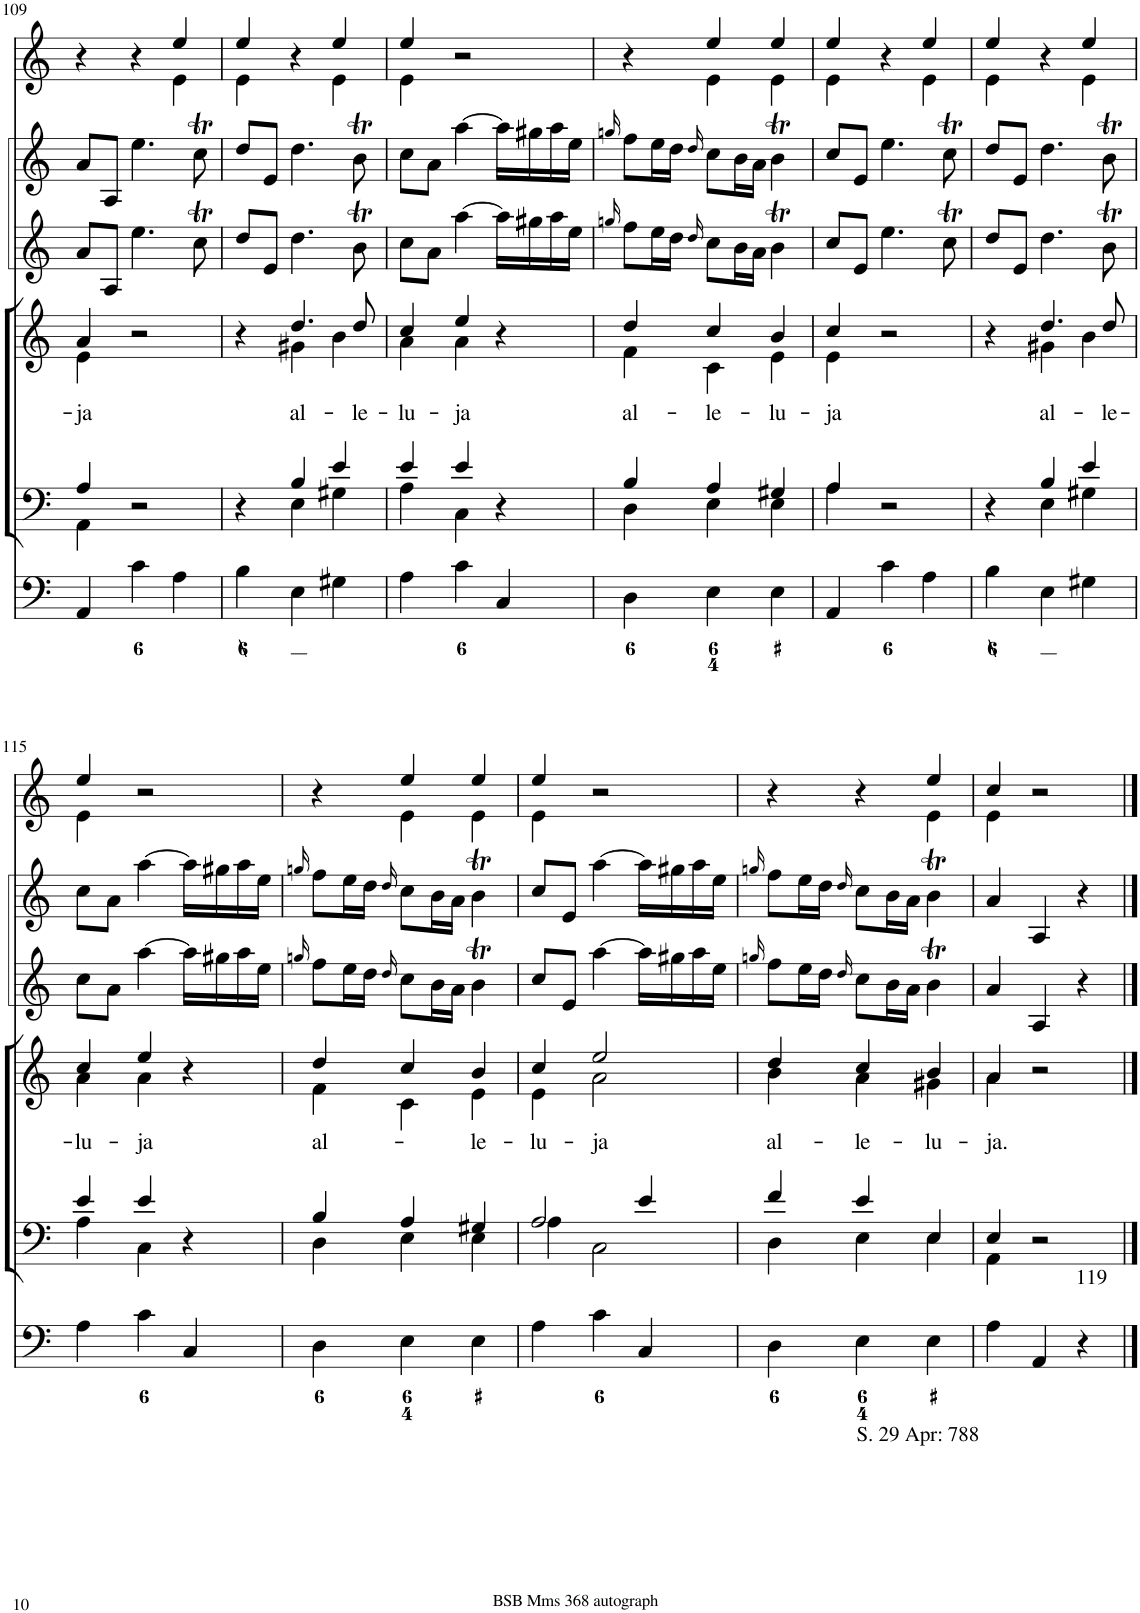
**kern	**kern	**kern	**text	**kern	**kern	**kern
*part6	*part5	*part4	*part4	*part3	*part2	*part1
*staff6	*staff5	*staff4	*staff4	*staff3	*staff2	*staff1
*I"Organ	*I"Voice	*I"Voice	*	*I"Violin	*I"Violini	*I"Corni in C⁰
*	*	*	*	*I'Vln	*I'Vln	*
!!LO:PB:g=z
*clefF4	*clefF4	*clefG2	*	*clefG2	*clefG2	*clefG2
*	*	*	*	*	*	*Trd7c12
*k[]	*k[]	*k[]	*	*k[]	*k[]	*k[]
*M3/4	*M3/4	*M3/4	*	*M3/4	*M3/4	*M3/4
=109	=109	=109	=109	=109	=109	=109
*	*^	*	*	*	*	*
!	!	!	!	!LO:LY:b	!	!	!
*	*	*	*^	*	*	*	*^
4AA/	4A/	4AA\	4a/	4e\	-ja	8a/L	8a/L	4r	2ryy
.	.	.	.	.	.	8A/J	8A/J	.	.
4c\	2r	2ryy	2r	2ryy	.	4.ee\	4.ee\	4r	.
4A\	.	.	.	.	.	.	.	4ee/	4e\
.	.	.	.	.	.	8ccT\	8ccT\	.	.
=110	=110	=110	=110	=110	=110	=110	=110	=110	=110
4B\	4r	4ryy	4r	4ryy	.	8dd/L	8dd/L	4ee/	4e\
.	.	.	.	.	.	8e/J	8e/J	.	.
!	!	!	!	!	!LO:LY:b	!	!	!	!
4E\	4B/	4E\	4.dd/	4g#X\	al-	4.dd\	4.dd\	4r	4ryy
4G#X\	4e/	4G#X\	.	4b\	.	.	.	4ee/	4e\
!	!	!	!	!	!LO:LY:b	!	!	!	!
.	.	.	8dd/	.	-le-	8bt\	8bt\	.	.
=111	=111	=111	=111	=111	=111	=111	=111	=111	=111
!	!	!	!	!	!LO:LY:b	!	!	!	!
4A\	4e/	4A\	4cc/	4a\	-lu-	8cc\L	8cc\L	4ee/	4e\
.	.	.	.	.	.	8a\J	8a\J	.	.
!	!	!	!	!	!LO:LY:b	!	!	!	!
4c\	4e/	4C\	4ee/	4a\	-ja	[4aa\	[4aa\	2r	2ryy
4C/	4r	4ryy	4r	4ryy	.	16aa\LL]	16aa\LL]	.	.
.	.	.	.	.	.	16gg#X\	16gg#X\	.	.
.	.	.	.	.	.	16aa\	16aa\	.	.
.	.	.	.	.	.	16ee\JJ	16ee\JJ	.	.
=112	=112	=112	=112	=112	=112	=112	=112	=112	=112
.	.	.	.	.	.	16qggn/	16qggn/	.	.
!	!	!	!	!	!LO:LY:b	!	!	!	!
4D\	4B/	4D\	4dd/	4f\	al-	8ff\L	8ff\L	4r	4ryy
.	.	.	.	.	.	16ee\L	16ee\L	.	.
.	.	.	.	.	.	16dd\JJ	16dd\JJ	.	.
.	.	.	.	.	.	16qdd/	16qdd/	.	.
!	!	!	!	!	!LO:LY:b	!	!	!	!
4E\	4A/	4E\	4cc/	4c\	-le-	8cc\L	8cc\L	4ee/	4e\
.	.	.	.	.	.	16b\L	16b\L	.	.
.	.	.	.	.	.	16a\JJ	16a\JJ	.	.
!	!	!	!	!	!LO:LY:b	!	!	!	!
4E\	4G#X/	4E\	4b/	4e\	-lu-	4bt\	4bt\	4ee/	4e\
=113	=113	=113	=113	=113	=113	=113	=113	=113	=113
!	!	!	!	!	!LO:LY:b	!	!	!	!
4AA/	4A/	4A\	4cc/	4e\	-ja	8cc/L	8cc/L	4ee/	4e\
.	.	.	.	.	.	8e/J	8e/J	.	.
4c\	2r	2ryy	2r	2ryy	.	4.ee\	4.ee\	4r	4ryy
4A\	.	.	.	.	.	.	.	4ee/	4e\
.	.	.	.	.	.	8ccT\	8ccT\	.	.
=114	=114	=114	=114	=114	=114	=114	=114	=114	=114
4B\	4r	4ryy	4r	4ryy	.	8dd/L	8dd/L	4ee/	4e\
.	.	.	.	.	.	8e/J	8e/J	.	.
!	!	!	!	!	!LO:LY:b	!	!	!	!
4E\	4B/	4E\	4.dd/	4g#X\	al-	4.dd\	4.dd\	4r	4ryy
4G#X\	4e/	4G#X\	.	4b\	.	.	.	4ee/	4e\
!	!	!	!	!	!LO:LY:b	!	!	!	!
.	.	.	8dd/	.	-le-	8bt\	8bt\	.	.
!!LO:LB:g=z	!!
=115	=115	=115	=115	=115	=115	=115	=115	=115	=115
!	!	!	!	!	!LO:LY:b	!	!	!	!
4A\	4e/	4A\	4cc/	4a\	-lu-	8cc\L	8cc\L	4ee/	4e\
.	.	.	.	.	.	8a\J	8a\J	.	.
!	!	!	!	!	!LO:LY:b	!	!	!	!
4c\	4e/	4C\	4ee/	4a\	-ja	[4aa\	[4aa\	2r	2ryy
4C/	4r	4ryy	4r	4ryy	.	16aa\LL]	16aa\LL]	.	.
.	.	.	.	.	.	16gg#X\	16gg#X\	.	.
.	.	.	.	.	.	16aa\	16aa\	.	.
.	.	.	.	.	.	16ee\JJ	16ee\JJ	.	.
=116	=116	=116	=116	=116	=116	=116	=116	=116	=116
.	.	.	.	.	.	16qggn/	16qggn/	.	.
!	!	!	!	!	!LO:LY:b	!	!	!	!
4D\	4B/	4D\	4dd/	4f\	al-	8ff\L	8ff\L	4r	4ryy
.	.	.	.	.	.	16ee\L	16ee\L	.	.
.	.	.	.	.	.	16dd\JJ	16dd\JJ	.	.
.	.	.	.	.	.	16qdd/	16qdd/	.	.
4E\	4A/	4E\	4cc/	4c\	.	8cc\L	8cc\L	4ee/	4e\
.	.	.	.	.	.	16b\L	16b\L	.	.
.	.	.	.	.	.	16a\JJ	16a\JJ	.	.
!	!	!	!	!	!LO:LY:b	!	!	!	!
4E\	4G#X/	4E\	4b/	4e\	-le-	4bt\	4bt\	4ee/	4e\
=117	=117	=117	=117	=117	=117	=117	=117	=117	=117
!	!	!	!	!	!LO:LY:b	!	!	!	!
4A\	2A/	4A\	4cc/	4e\	-lu-	8cc/L	8cc/L	4ee/	4e\
.	.	.	.	.	.	8e/J	8e/J	.	.
!	!	!	!	!	!LO:LY:b	!	!	!	!
4c\	.	2C\	2ee/	2a\	-ja	[4aa\	[4aa\	2r	2ryy
4C/	4e/	.	.	.	.	16aa\LL]	16aa\LL]	.	.
.	.	.	.	.	.	16gg#X\	16gg#X\	.	.
.	.	.	.	.	.	16aa\	16aa\	.	.
.	.	.	.	.	.	16ee\JJ	16ee\JJ	.	.
=118	=118	=118	=118	=118	=118	=118	=118	=118	=118
.	.	.	.	.	.	16qggn/	16qggn/	.	.
!	!	!	!	!	!LO:LY:b	!	!	!	!
4D\	4f/	4D\	4dd/	4b\	al-	8ff\L	8ff\L	4r	2ryy
.	.	.	.	.	.	16ee\L	16ee\L	.	.
.	.	.	.	.	.	16dd\JJ	16dd\JJ	.	.
.	.	.	.	.	.	16qdd/	16qdd/	.	.
!	!	!	!	!	!LO:LY:b	!	!	!	!
4E\	4e/	4E\	4cc/	4a\	-le-	8cc\L	8cc\L	4r	.
.	.	.	.	.	.	16b\L	16b\L	.	.
.	.	.	.	.	.	16a\JJ	16a\JJ	.	.
!	!	!	!	!	!LO:LY:b	!	!	!	!
4E\	4E/	4E\	4b/	4g#X\	-lu-	4bt\	4bt\	4ee/	4e\
=119	=119	=119	=119	=119	=119	=119	=119	=119	=119
!LO:TX:b:t=S. 29 Apr&colon; 788	!	!	!	!	!	!	!	!	!
!	!	!	!	!	!LO:LY:b	!	!	!	!
4A\	4E/	4AA\	4a/	4a\	-ja.	4a/	4a/	4cc/	4e\
4AA/	2r	2ryy	2r	2ryy	.	4A/	4A/	2r	2ryy
!LO:TX:a:t=119	!	!	!	!	!	!	!	!	!
4r	.	.	.	.	.	4r	4r	.	.
*	*v	*v	*	*	*	*	*	*v	*v
*	*	*v	*v	*	*	*	*
==	==	==	==	==	==	==
*-	*-	*-	*-	*-	*-	*-
